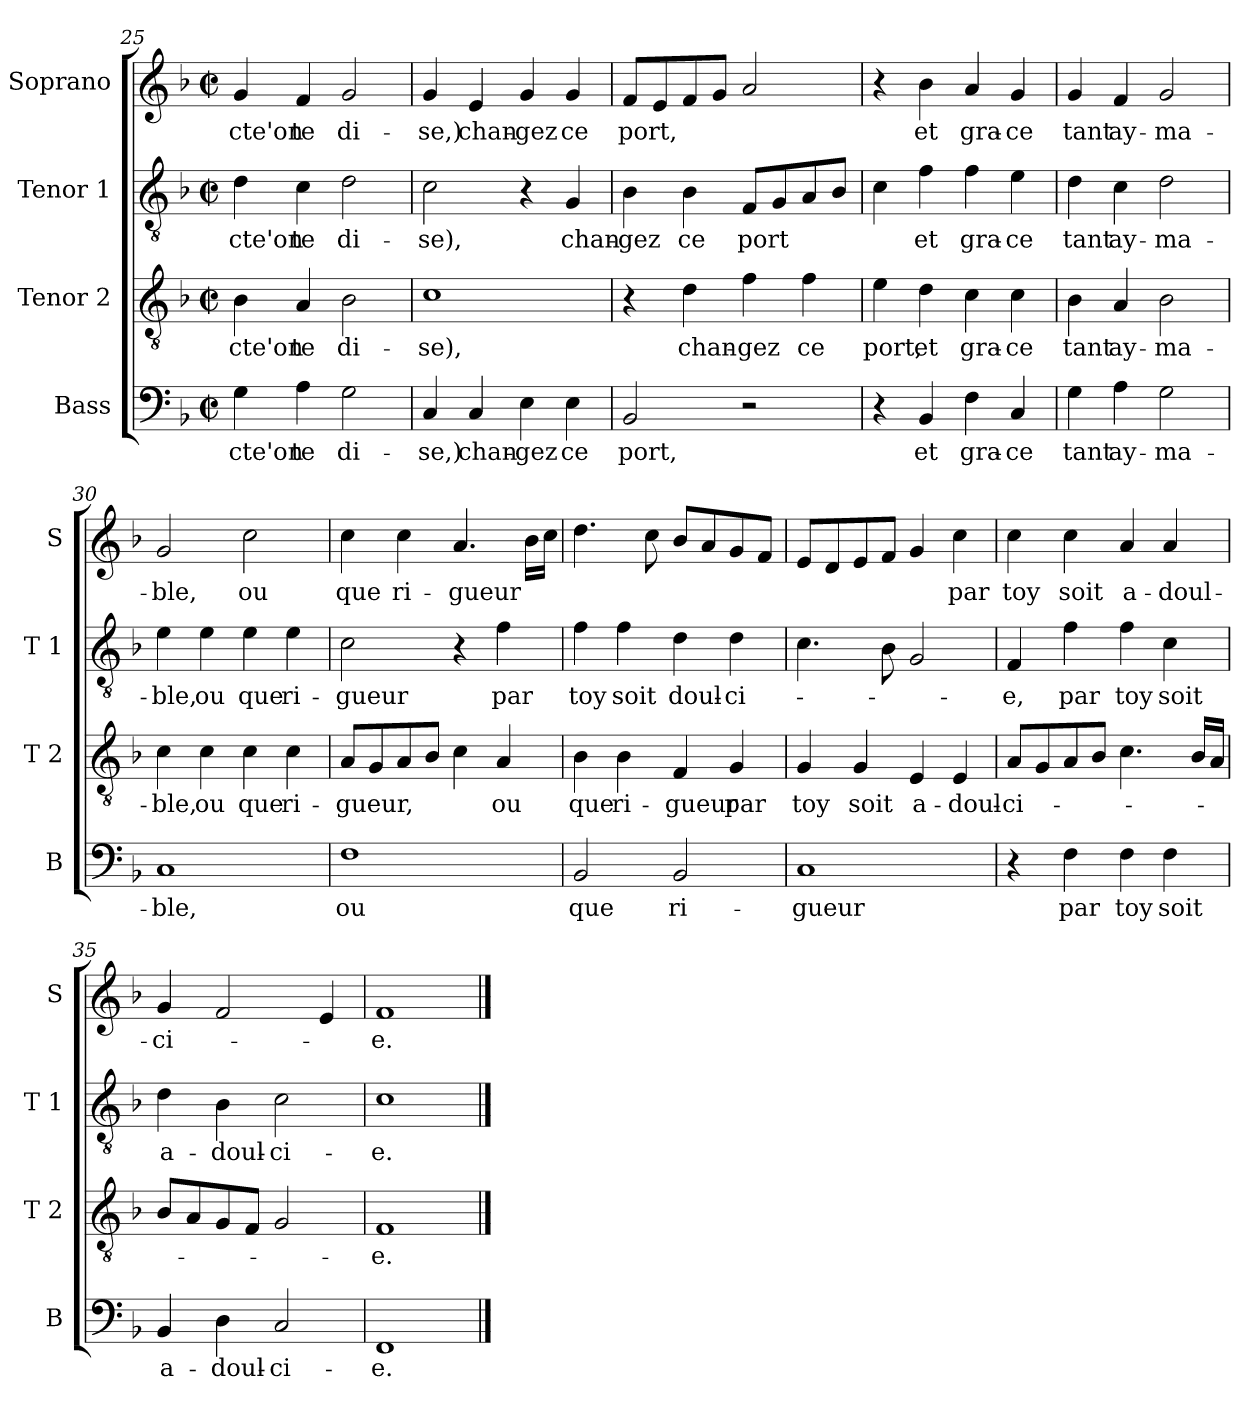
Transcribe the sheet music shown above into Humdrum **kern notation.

**kern	**text	**kern	**text	**kern	**text	**kern	**text
*part4	*part4	*part3	*part3	*part2	*part2	*part1	*part1
*staff4	*staff4	*staff3	*staff3	*staff2	*staff2	*staff1	*staff1
*I"Bass	*	*I"Tenor 2	*	*I"Tenor 1	*	*I"Soprano	*
*I'B	*	*I'T 2	*	*I'T 1	*	*I'S	*
*clefF4	*	*clefGv2	*	*clefGv2	*	*clefG2	*
*k[b-]	*	*k[b-]	*	*k[b-]	*	*k[b-]	*
*F:	*	*F:	*	*F:	*	*F:	*
*M2/2	*	*M2/2	*	*M2/2	*	*M2/2	*
*met(c|)	*	*met(c|)	*	*met(c|)	*	*met(c|)	*
=25	=25	=25	=25	=25	=25	=25	=25
!	!LO:LY:b	!	!LO:LY:b	!	!LO:LY:b	!	!LO:LY:b
4G\	-cte'on	4B-\	-cte'on	4d\	-cte'on	4g/	-cte'on
!	!LO:LY:b	!	!LO:LY:b	!	!LO:LY:b	!	!LO:LY:b
4A\	te	4A/	te	4c\	te	4f/	te
!	!LO:LY:b	!	!LO:LY:b	!	!LO:LY:b	!	!LO:LY:b
2G\	di-	2B-\	di-	2d\	di-	2g/	di-
=26	=26	=26	=26	=26	=26	=26	=26
!	!LO:LY:b	!	!LO:LY:b	!	!LO:LY:b	!	!LO:LY:b
4C/	-se,)	1c	-se),	2c\	-se),	4g/	-se,)
!	!LO:LY:b	!	!	!	!	!	!LO:LY:b
4C/	chan-	.	.	.	.	4e/	chan-
!	!LO:LY:b	!	!	!	!	!	!LO:LY:b
4E\	-gez	.	.	4r	.	4g/	-gez
!	!LO:LY:b	!	!	!	!LO:LY:b	!	!LO:LY:b
4E\	ce	.	.	4G/	chan-	4g/	ce
=27	=27	=27	=27	=27	=27	=27	=27
!	!LO:LY:b	!	!	!	!LO:LY:b	!	!LO:LY:b
2BB-/	port,	4r	.	4B-\	-gez	8f/L	port,
.	.	.	.	.	.	8e/	.
!	!	!	!LO:LY:b	!	!LO:LY:b	!	!
.	.	4d\	chan-	4B-\	ce	8f/	.
.	.	.	.	.	.	8g/J	.
!	!	!	!LO:LY:b	!	!LO:LY:b	!	!
2r	.	4f\	-gez	8F/L	port	2a/	.
.	.	.	.	8G/	.	.	.
!	!	!	!LO:LY:b	!	!	!	!
.	.	4f\	ce	8A/	.	.	.
.	.	.	.	8B-/J	.	.	.
=28	=28	=28	=28	=28	=28	=28	=28
!	!	!	!LO:LY:b	!	!	!	!
4r	.	4e\	port,	4c\	.	4r	.
!	!LO:LY:b	!	!LO:LY:b	!	!LO:LY:b	!	!LO:LY:b
4BB-/	et	4d\	et	4f\	et	4b-\	et
!	!LO:LY:b	!	!LO:LY:b	!	!LO:LY:b	!	!LO:LY:b
4F\	gra-	4c\	gra-	4f\	gra-	4a/	gra-
!	!LO:LY:b	!	!LO:LY:b	!	!LO:LY:b	!	!LO:LY:b
4C/	-ce	4c\	-ce	4e\	-ce	4g/	-ce
!!LO:LB:g=z
=29	=29	=29	=29	=29	=29	=29	=29
!	!LO:LY:b	!	!LO:LY:b	!	!LO:LY:b	!	!LO:LY:b
4G\	tant	4B-\	tant	4d\	tant	4g/	tant
!	!LO:LY:b	!	!LO:LY:b	!	!LO:LY:b	!	!LO:LY:b
4A\	ay-	4A/	ay-	4c\	ay-	4f/	ay-
!	!LO:LY:b	!	!LO:LY:b	!	!LO:LY:b	!	!LO:LY:b
2G\	-ma-	2B-\	-ma-	2d\	-ma-	2g/	-ma-
=30	=30	=30	=30	=30	=30	=30	=30
!	!LO:LY:b	!	!LO:LY:b	!	!LO:LY:b	!	!LO:LY:b
1C	-ble,	4c\	-ble,	4e\	-ble,	2g/	-ble,
!	!	!	!LO:LY:b	!	!LO:LY:b	!	!
.	.	4c\	ou	4e\	ou	.	.
!	!	!	!LO:LY:b	!	!LO:LY:b	!	!LO:LY:b
.	.	4c\	que	4e\	que	2cc\	ou
!	!	!	!LO:LY:b	!	!LO:LY:b	!	!
.	.	4c\	ri-	4e\	ri-	.	.
=31	=31	=31	=31	=31	=31	=31	=31
!	!LO:LY:b	!	!LO:LY:b	!	!LO:LY:b	!	!LO:LY:b
1F	ou	8A/L	-gueur,	2c\	-gueur	4cc\	que
.	.	8G/	.	.	.	.	.
!	!	!	!	!	!	!	!LO:LY:b
.	.	8A/	.	.	.	4cc\	ri-
.	.	8B-/J	.	.	.	.	.
!	!	!	!	!	!	!	!LO:LY:b
.	.	4c\	.	4r	.	4.a/	-gueur
!	!	!	!LO:LY:b	!	!LO:LY:b	!	!
.	.	4A/	ou	4f\	par	.	.
.	.	.	.	.	.	16b-\LL	.
.	.	.	.	.	.	16cc\JJ	.
=32	=32	=32	=32	=32	=32	=32	=32
!	!LO:LY:b	!	!LO:LY:b	!	!LO:LY:b	!	!
2BB-/	que	4B-\	que	4f\	toy	4.dd\	.
!	!	!	!LO:LY:b	!	!LO:LY:b	!	!
.	.	4B-\	ri-	4f\	soit	.	.
.	.	.	.	.	.	8cc\	.
!	!LO:LY:b	!	!LO:LY:b	!	!LO:LY:b	!	!
2BB-/	ri-	4F/	-gueur	4d\	doul-	8b-/L	.
.	.	.	.	.	.	8a/	.
!	!	!	!LO:LY:b	!	!LO:LY:b	!	!
.	.	4G/	par	4d\	-ci-	8g/	.
.	.	.	.	.	.	8f/J	.
!!LO:LB:g=z
=33	=33	=33	=33	=33	=33	=33	=33
!	!LO:LY:b	!	!LO:LY:b	!	!	!	!
1C	-gueur	4G/	toy	4.c\	.	8e/L	.
.	.	.	.	.	.	8d/	.
!	!	!	!LO:LY:b	!	!	!	!
.	.	4G/	soit	.	.	8e/	.
.	.	.	.	8B-\	.	8f/J	.
!	!	!	!LO:LY:b	!	!	!	!
.	.	4E/	a-	2G/	.	4g/	.
!	!	!	!LO:LY:b	!	!	!	!LO:LY:b
.	.	4E/	-doul-	.	.	4cc\	par
=34	=34	=34	=34	=34	=34	=34	=34
!	!	!	!LO:LY:b	!	!LO:LY:b	!	!LO:LY:b
4r	.	8A/L	-ci-	4F/	-e,	4cc\	toy
.	.	8G/	.	.	.	.	.
!	!LO:LY:b	!	!	!	!LO:LY:b	!	!LO:LY:b
4F\	par	8A/	.	4f\	par	4cc\	soit
.	.	8B-/J	.	.	.	.	.
!	!LO:LY:b	!	!	!	!LO:LY:b	!	!LO:LY:b
4F\	toy	4.c\	.	4f\	toy	4a/	a-
!	!LO:LY:b	!	!	!	!LO:LY:b	!	!LO:LY:b
4F\	soit	.	.	4c\	soit	4a/	-doul-
.	.	16B-/LL	.	.	.	.	.
.	.	16A/JJ	.	.	.	.	.
=35	=35	=35	=35	=35	=35	=35	=35
!	!LO:LY:b	!	!	!	!LO:LY:b	!	!LO:LY:b
4BB-/	a-	8B-/L	.	4d\	a-	4g/	-ci-
.	.	8A/	.	.	.	.	.
!	!LO:LY:b	!	!	!	!LO:LY:b	!	!
4D\	-doul-	8G/	.	4B-\	-doul-	2f/	.
.	.	8F/J	.	.	.	.	.
!	!LO:LY:b	!	!	!	!LO:LY:b	!	!
2C/	-ci-	2G/	.	2c\	-ci-	.	.
.	.	.	.	.	.	4e/	.
=36	=36	=36	=36	=36	=36	=36	=36
!	!LO:LY:b	!	!LO:LY:b	!	!LO:LY:b	!	!LO:LY:b
1FF	-e.	1F	-e.	1c	-e.	1f	-e.
==	==	==	==	==	==	==	==
*-	*-	*-	*-	*-	*-	*-	*-
